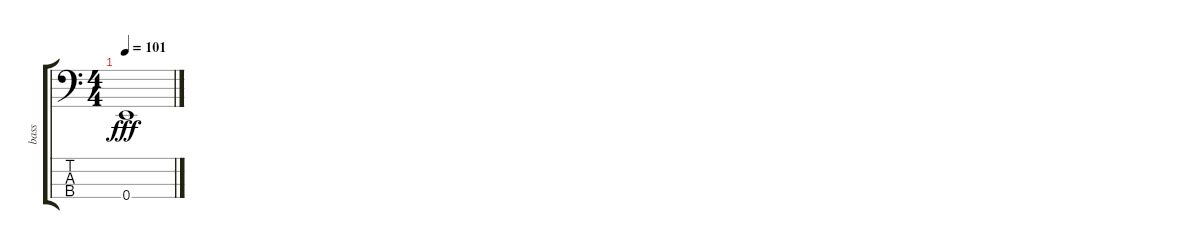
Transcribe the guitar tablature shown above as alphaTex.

\track ("bass" "bass") {instrument electricbassfinger}
\staff {score tabs}
\tuning (G2 D2 A1 E1) {hide}
\ts (4 4)
\tempo 101
\clef f4
\ks c
0.4.1{dy fff}
